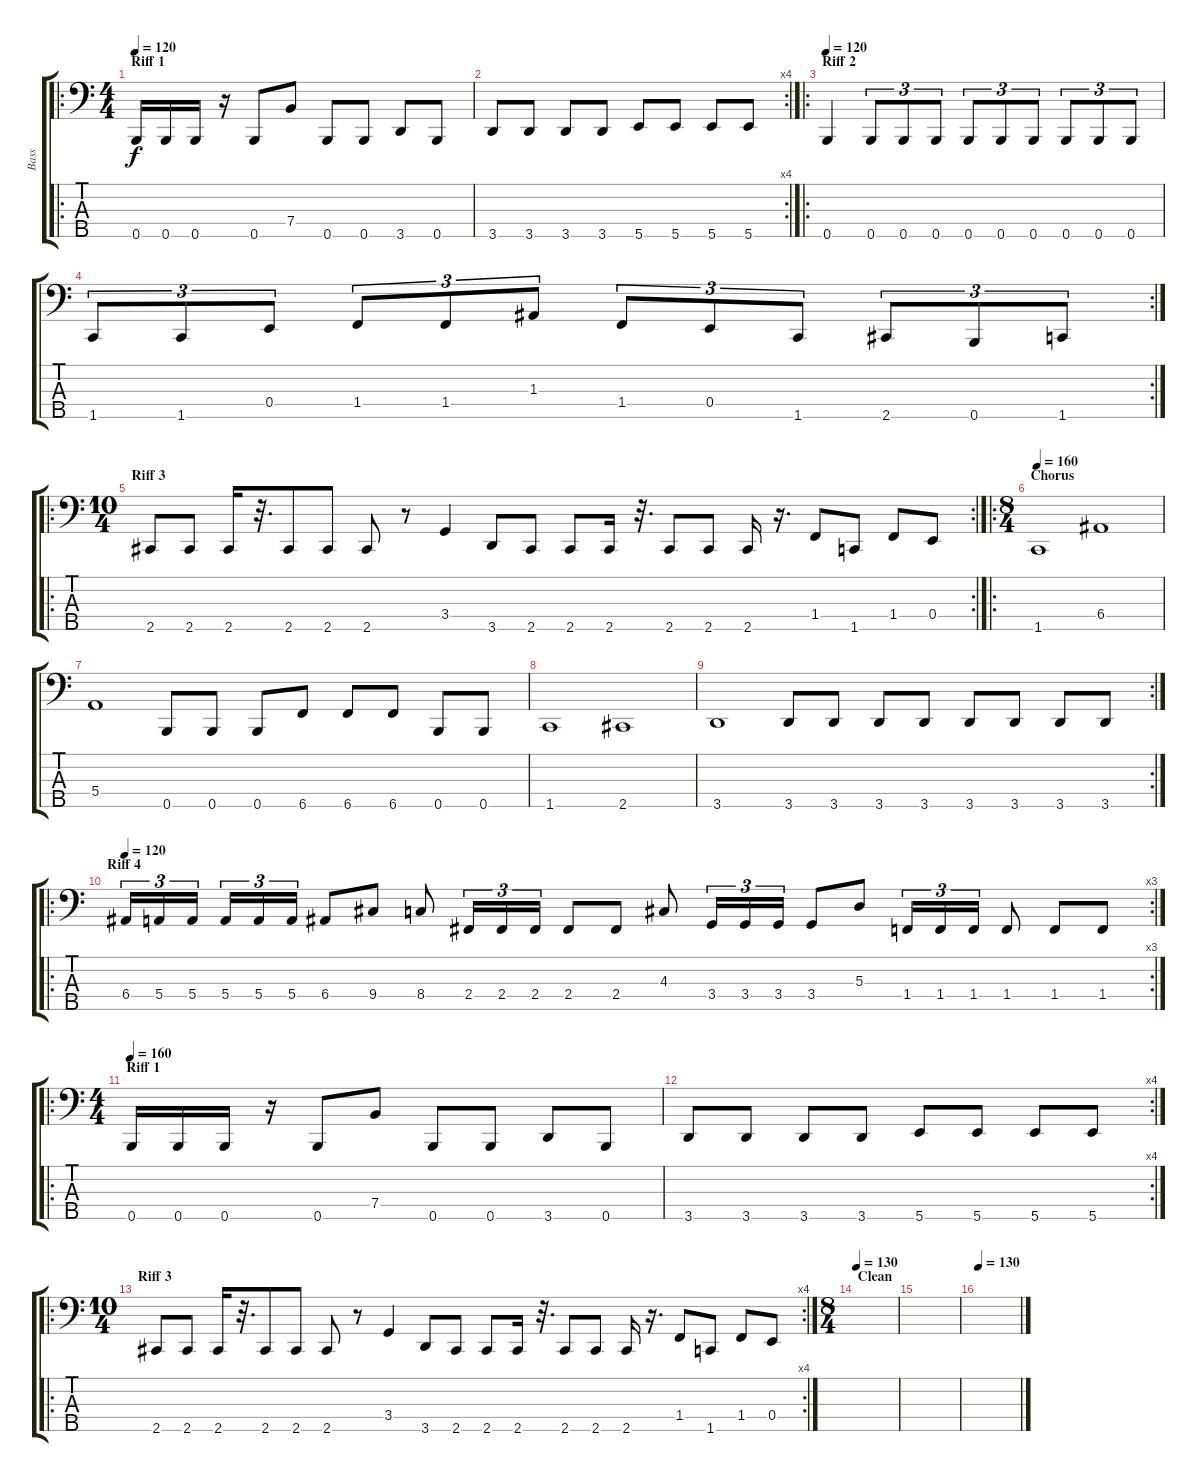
\track ("Bass" "Bass") {instrument electricbassfinger}
\staff {score tabs}
\tuning (G2 D2 A1 E1 B0) {hide}
\ro
\ts (4 4)
\section ("" "Riff 1")
\tempo 120
\tempo 160
\tempo 120
\clef f4
\ks c
0.5.16{dy f instrument electricbassfinger} 0.5.16 0.5.16 r.16 0.5.8 7.4.8 0.5.8 0.5.8 3.5.8 0.5.8 |
\rc 4
3.5.8 3.5.8 3.5.8 3.5.8 5.5.8 5.5.8 5.5.8 5.5.8 |
\ro
\section ("" "Riff 2")
\tempo 120
0.5.4 0.5.8{tu (3 2)} 0.5.8{tu (3 2)} 0.5.8{tu (3 2)} 0.5.8{tu (3 2)} 0.5.8{tu (3 2)} 0.5.8{tu (3 2)} 0.5.8{tu (3 2)} 0.5.8{tu (3 2)} 0.5.8{tu (3 2)} |
\rc 2
1.5.8{tu (3 2)} 1.5.8{tu (3 2)} 0.4.8{tu (3 2)} 1.4.8{tu (3 2)} 1.4.8{tu (3 2)} 1.3.8{tu (3 2)} 1.4.8{tu (3 2)} 0.4.8{tu (3 2)} 1.5.8{tu (3 2)} 2.5.8{tu (3 2)} 0.5.8{tu (3 2)} 1.5.8{tu (3 2)} |
\ro
\rc 2
\ts (10 4)
\section ("" "Riff 3")
2.5.8 2.5.8 2.5.16 r.32{d} 2.5.8 2.5.8 2.5.8 r.8 3.4.4 3.5.8 2.5.8 2.5.8 2.5.16 r.32{d} 2.5.8 2.5.8 2.5.16 r.16{d} 1.4.8 1.5.8 1.4.8 0.4.8 |
\ro
\ts (8 4)
\section ("" "Chorus")
\tempo 160
1.5.1 6.4.1 |
5.4.1 0.5.8 0.5.8 0.5.8 6.5.8 6.5.8 6.5.8 0.5.8 0.5.8 |
1.5.1 2.5.1 |
\rc 2
3.5.1 3.5.8 3.5.8 3.5.8 3.5.8 3.5.8 3.5.8 3.5.8 3.5.8 |
\ro
\rc 3
\section ("" "Riff 4")
\tempo 120
6.4.16{tu (3 2)} 5.4.16{tu (3 2)} 5.4.16{tu (3 2)} 5.4.16{tu (3 2)} 5.4.16{tu (3 2)} 5.4.16{tu (3 2)} 6.4.8 9.4.8 8.4.8 2.4.16{tu (3 2)} 2.4.16{tu (3 2)} 2.4.16{tu (3 2)} 2.4.8 2.4.8 4.3.8 3.4.16{tu (3 2)} 3.4.16{tu (3 2)} 3.4.16{tu (3 2)} 3.4.8 5.3.8 1.4.16{tu (3 2)} 1.4.16{tu (3 2)} 1.4.16{tu (3 2)} 1.4.8 1.4.8 1.4.8 |
\ro
\ts (4 4)
\section ("" "Riff 1")
\tempo 160
0.5.16 0.5.16 0.5.16 r.16 0.5.8 7.4.8 0.5.8 0.5.8 3.5.8 0.5.8 |
\rc 4
3.5.8 3.5.8 3.5.8 3.5.8 5.5.8 5.5.8 5.5.8 5.5.8 |
\ro
\rc 4
\ts (10 4)
\section ("" "Riff 3")
2.5.8 2.5.8 2.5.16 r.32{d} 2.5.8 2.5.8 2.5.8 r.8 3.4.4 3.5.8 2.5.8 2.5.8 2.5.16 r.32{d} 2.5.8 2.5.8 2.5.16 r.16{d} 1.4.8 1.5.8 1.4.8 0.4.8 |
\ts (8 4)
\section ("" "Clean")
\tempo 130
|
|
\tempo 130
